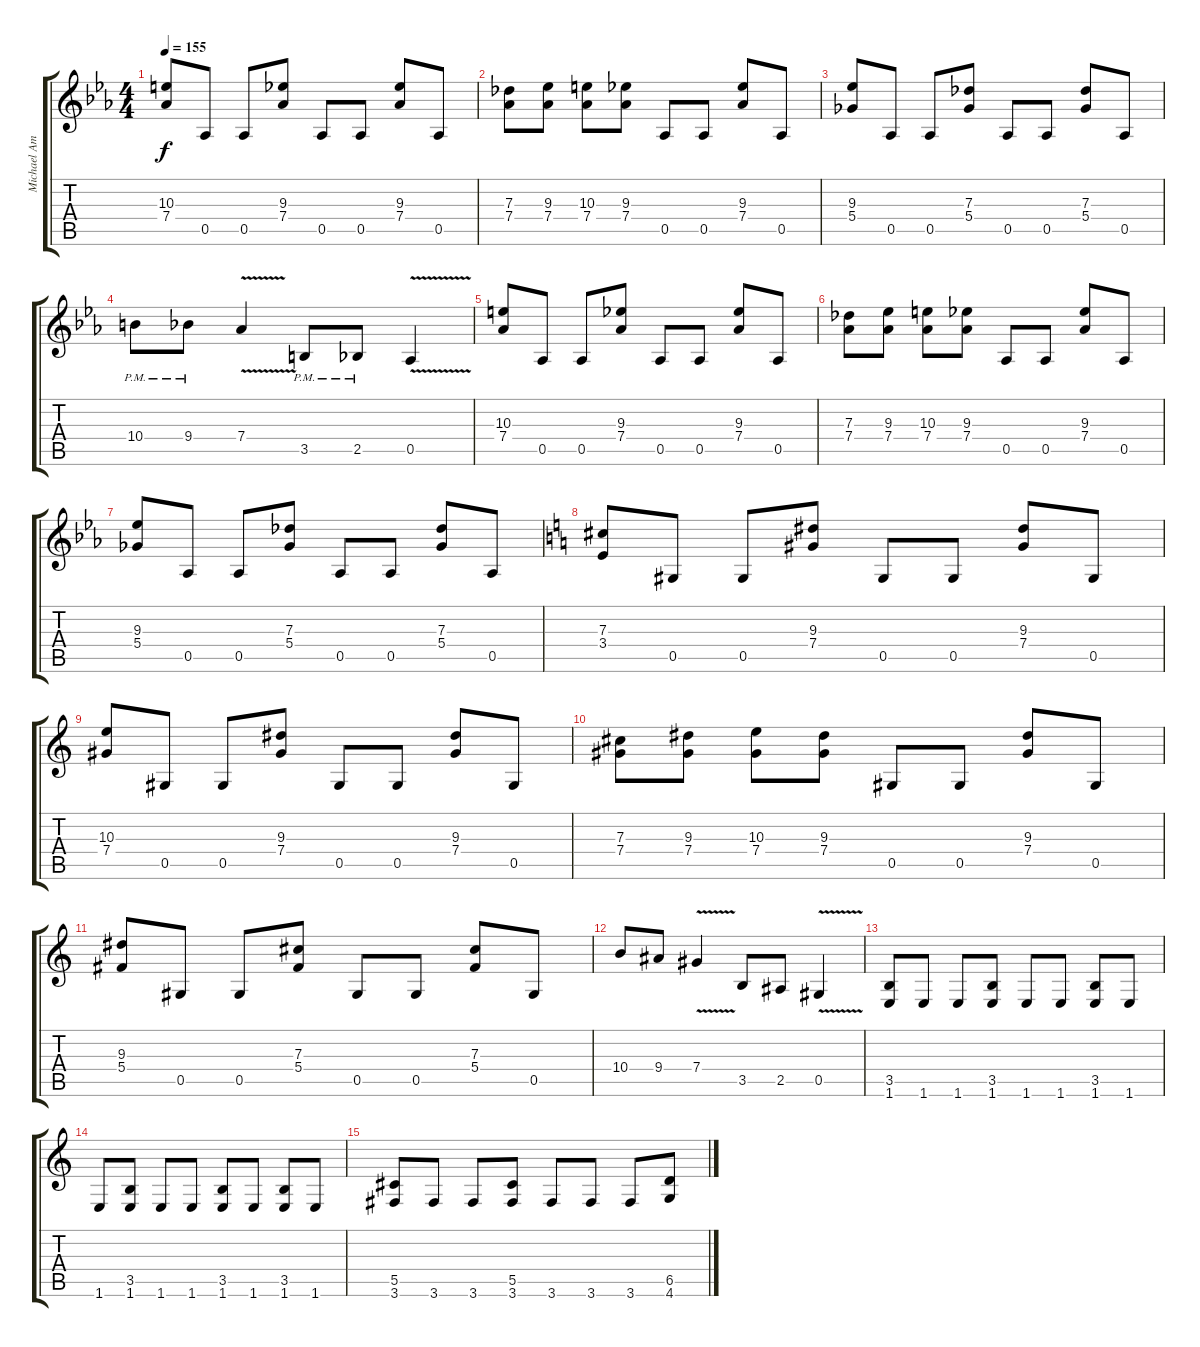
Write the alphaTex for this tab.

\track ("Michael Amott" "Michael Am") {instrument distortionguitar}
\staff {score tabs}
\tuning (Eb4 Bb3 Gb3 Db3 Ab2 Eb2) {hide}
\ts (4 4)
\tempo 155
\clef g2
\ks cminor
(10.3 7.4).8{dy f} 0.5.8 0.5.8 (9.3 7.4).8 0.5.8 0.5.8 (9.3 7.4).8 0.5.8 |
(7.3 7.4).8 (9.3 7.4).8 (10.3 7.4).8 (9.3 7.4).8 0.5.8 0.5.8 (9.3 7.4).8 0.5.8 |
(9.3 5.4).8 0.5.8 0.5.8 (7.3 5.4).8 0.5.8 0.5.8 (7.3 5.4).8 0.5.8 |
10.4{pm}.8 9.4{pm}.8 7.4{v}.4 3.5{pm}.8 2.5{pm}.8 0.5{v}.4 |
(10.3 7.4).8 0.5.8 0.5.8 (9.3 7.4).8 0.5.8 0.5.8 (9.3 7.4).8 0.5.8 |
(7.3 7.4).8 (9.3 7.4).8 (10.3 7.4).8 (9.3 7.4).8 0.5.8 0.5.8 (9.3 7.4).8 0.5.8 |
(9.3 5.4).8 0.5.8 0.5.8 (7.3 5.4).8 0.5.8 0.5.8 (7.3 5.4).8 0.5.8 |
\ks c
(7.3 3.4).8 0.5.8 0.5.8 (9.3 7.4).8 0.5.8 0.5.8 (9.3 7.4).8 0.5.8 |
(10.3 7.4).8 0.5.8 0.5.8 (9.3 7.4).8 0.5.8 0.5.8 (9.3 7.4).8 0.5.8 |
(7.3 7.4).8 (9.3 7.4).8 (10.3 7.4).8 (9.3 7.4).8 0.5.8 0.5.8 (9.3 7.4).8 0.5.8 |
(9.3 5.4).8 0.5.8 0.5.8 (7.3 5.4).8 0.5.8 0.5.8 (7.3 5.4).8 0.5.8 |
10.4.8 9.4.8 7.4{v}.4 3.5.8 2.5.8 0.5{v}.4 |
(3.5 1.6).8 1.6.8 1.6.8 (3.5 1.6).8 1.6.8 1.6.8 (3.5 1.6).8 1.6.8 |
1.6.8 (3.5 1.6).8 1.6.8 1.6.8 (3.5 1.6).8 1.6.8 (3.5 1.6).8 1.6.8 |
(5.5 3.6).8 3.6.8 3.6.8 (5.5 3.6).8 3.6.8 3.6.8 3.6.8 (6.5 4.6).8
